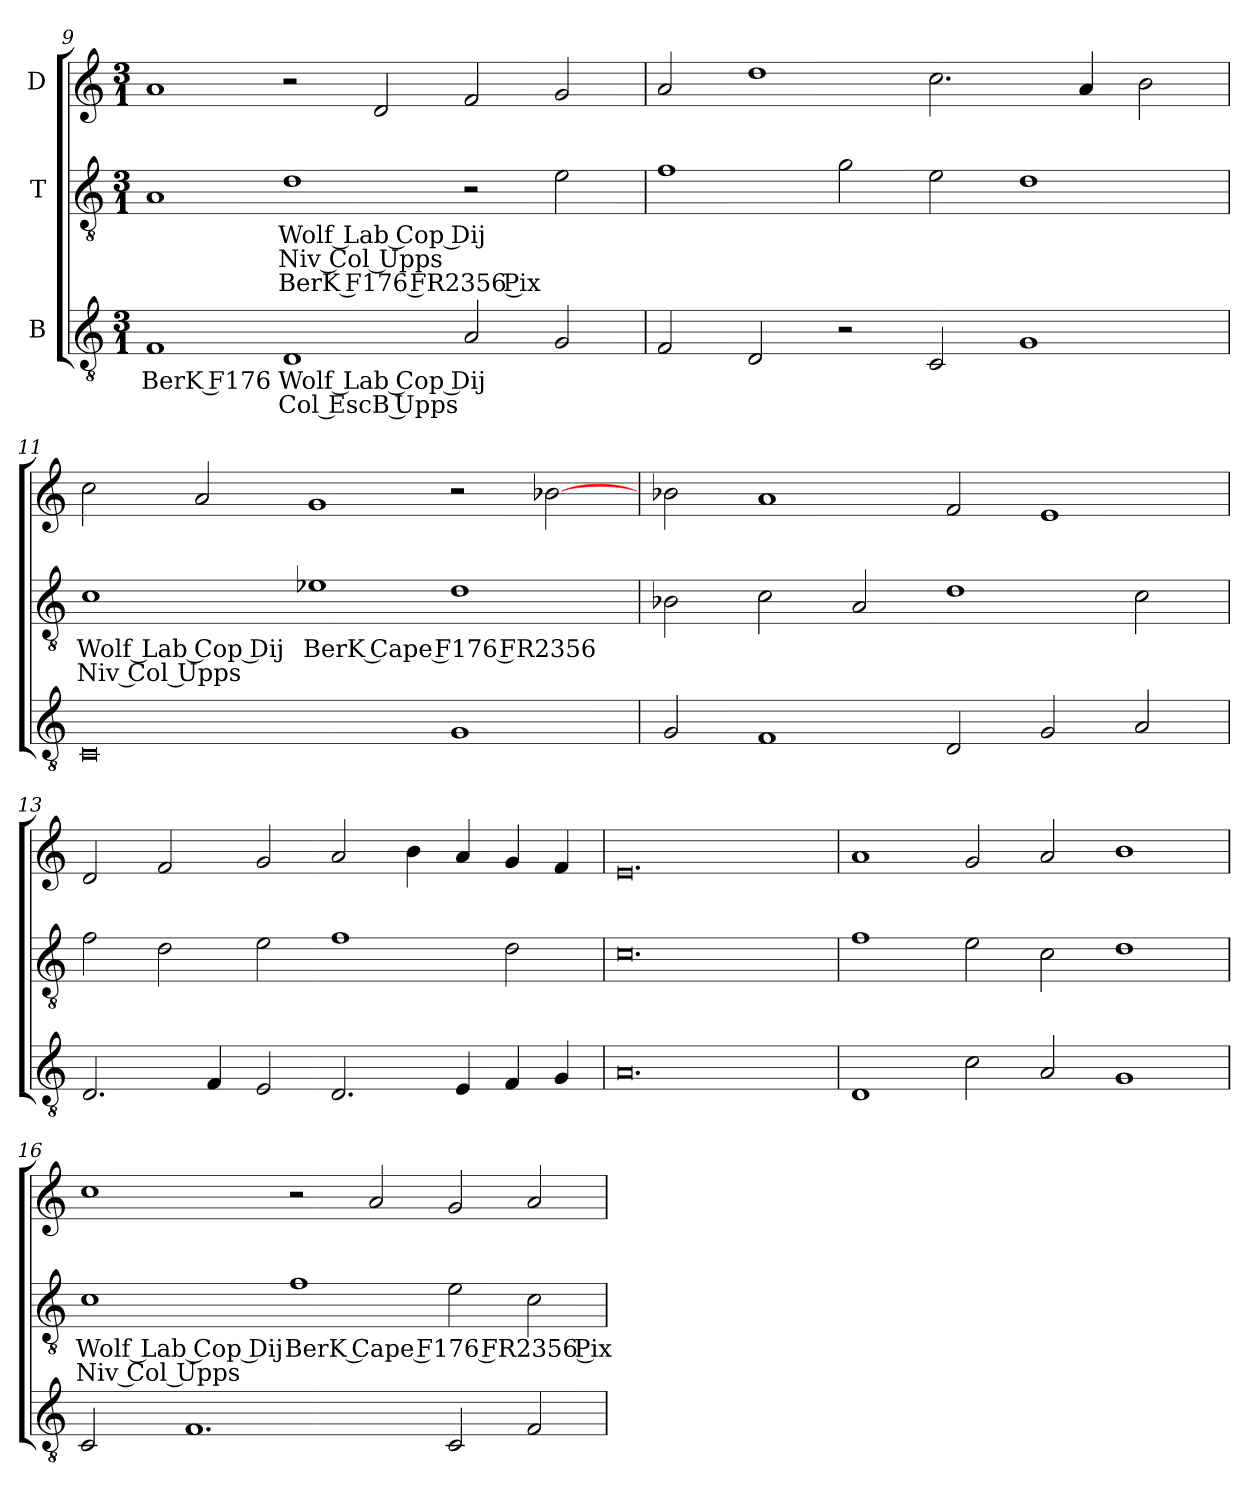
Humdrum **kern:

**kern	**text	**text	**kern	**text	**text	**text	**kern
*part3	*part3	*part3	*part2	*part2	*part2	*part2	*part1
*staff3	*staff3	*staff3	*staff2	*staff2	*staff2	*staff2	*staff1
*I"B	*	*	*I"T	*	*	*	*I"D
*clefGv2	*	*	*clefGv2	*	*	*	*clefG2
*ITrd7c12	*	*	*ITrd7c12	*	*	*	*
*k[]	*	*	*k[]	*	*	*	*k[]
*C:	*	*	*C:	*	*	*	*C:
*M3/1	*	*	*M3/1	*	*	*	*M3/1
=9	=9	=9	=9	=9	=9	=9	=9
!	!LO:LY:b:color=#000000	!	!	!	!	!	!
1FFi/	BerK F176	.	1AAi/	.	.	.	1ai/
!	!LO:LY:b:color=#000000	!LO:LY:b:color=#000000	!	!	!	!	!
!	!	!	!	!LO:LY:b:color=#000000	!LO:LY:b:color=#000000	!LO:LY:b:color=#000000	!
1DDi/	Wolf Lab Cop Dij	Col EscB Upps	1Di\	Wolf Lab Cop Dij	Niv Col Upps	BerK F176 FR2356 Pix	2r
.	.	.	.	.	.	.	2di/
2AAi/	.	.	2r	.	.	.	2fi/
2GGi/	.	.	2Ei\	.	.	.	2gi/
!!LO:LB:g=z
=10	=10	=10	=10	=10	=10	=10	=10
2FFi/	.	.	1Fi\	.	.	.	2ai/
2DDi/	.	.	.	.	.	.	1ddi\
2r	.	.	2Gi\	.	.	.	.
2CCi/	.	.	2Ei\	.	.	.	2.cci\
1GGi/	.	.	1Di\	.	.	.	.
.	.	.	.	.	.	.	4ai/
.	.	.	.	.	.	.	2bi\
=11	=11	=11	=11	=11	=11	=11	=11
!	!	!	!	!LO:LY:b:color=#000000	!LO:LY:b:color=#000000	!	!
0CCi/	.	.	1Ci\	Wolf Lab Cop Dij	Niv Col Upps	.	2cci\
.	.	.	.	.	.	.	2ai/
!	!	!	!	!LO:LY:b:color=#000000	!	!	!
.	.	.	1E-Xi\	BerK Cape F176 FR2356	.	.	1gi/
1GGi/	.	.	1Di\	.	.	.	2r
.	.	.	.	.	.	.	[2b-Xi\
=12	=12	=12	=12	=12	=12	=12	=12
2GGi/	.	.	2BB-Xi\	.	.	.	2b-i\
1FFi/	.	.	2Ci\	.	.	.	1ai/
.	.	.	2AAi/	.	.	.	.
2DDi/	.	.	1Di\	.	.	.	2fi/
2GGi/	.	.	.	.	.	.	1ei/
2AAi/	.	.	2Ci\	.	.	.	.
=13	=13	=13	=13	=13	=13	=13	=13
2.DDi/	.	.	2Fi\	.	.	.	2di/
.	.	.	2Di\	.	.	.	2fi/
4FFi/	.	.	.	.	.	.	.
2EEi/	.	.	2Ei\	.	.	.	2gi/
2.DDi/	.	.	1Fi\	.	.	.	2ai/
.	.	.	.	.	.	.	4bi\
4EEi/	.	.	.	.	.	.	4ai/
4FFi/	.	.	2Di\	.	.	.	4gi/
4GGi/	.	.	.	.	.	.	4fi/
=14	=14	=14	=14	=14	=14	=14	=14
0.AAi/	.	.	0.Ci\	.	.	.	0.ei/
!!LO:LB:g=z
=15	=15	=15	=15	=15	=15	=15	=15
1DDi/	.	.	1Fi\	.	.	.	1ai/
2Ci\	.	.	2Ei\	.	.	.	2gi/
2AAi/	.	.	2Ci\	.	.	.	2ai/
1GGi/	.	.	1Di\	.	.	.	1bi/
=16	=16	=16	=16	=16	=16	=16	=16
!	!	!	!	!LO:LY:b:color=#000000	!LO:LY:b:color=#000000	!	!
2CCi/	.	.	1Ci\	Wolf Lab Cop Dij	Niv Col Upps	.	1cci\
1.FFi/	.	.	.	.	.	.	.
!	!	!	!	!LO:LY:b:color=#000000	!	!	!
.	.	.	1Fi\	BerK Cape F176 FR2356 Pix	.	.	2r
.	.	.	.	.	.	.	2ai/
2CCi/	.	.	2Ei\	.	.	.	2gi/
2FFi/	.	.	2Ci\	.	.	.	2ai/
=	=	=	=	=	=	=	=
*-	*-	*-	*-	*-	*-	*-	*-
